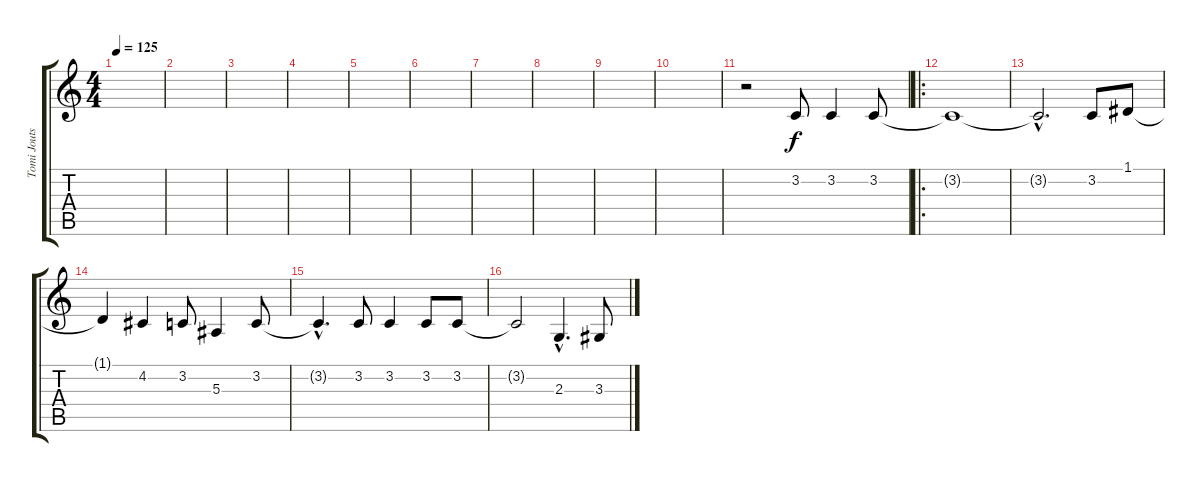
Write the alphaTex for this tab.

\track ("Tomi Joutsen" "Tomi Jouts") {instrument oboe}
\staff {score tabs}
\tuning (D4 A3 F3 C3 G2 D2) {hide}
\ts (4 4)
\tempo 125
\clef g2
\ks c
|
|
|
|
|
|
|
|
|
|
r.2{volume 16} 3.2.8 3.2.4 3.2.8 |
\ro
3.2{t}.1 |
3.2{hac t}.2{d} 3.2.8 1.1.8 |
1.1{t}.4 4.2.4 3.2.8 5.3.4 3.2.8 |
3.2{hac t}.4{d} 3.2.8 3.2.4 3.2.8 3.2.8 |
3.2{t}.2 2.3{hac}.4{d} 3.3.8
